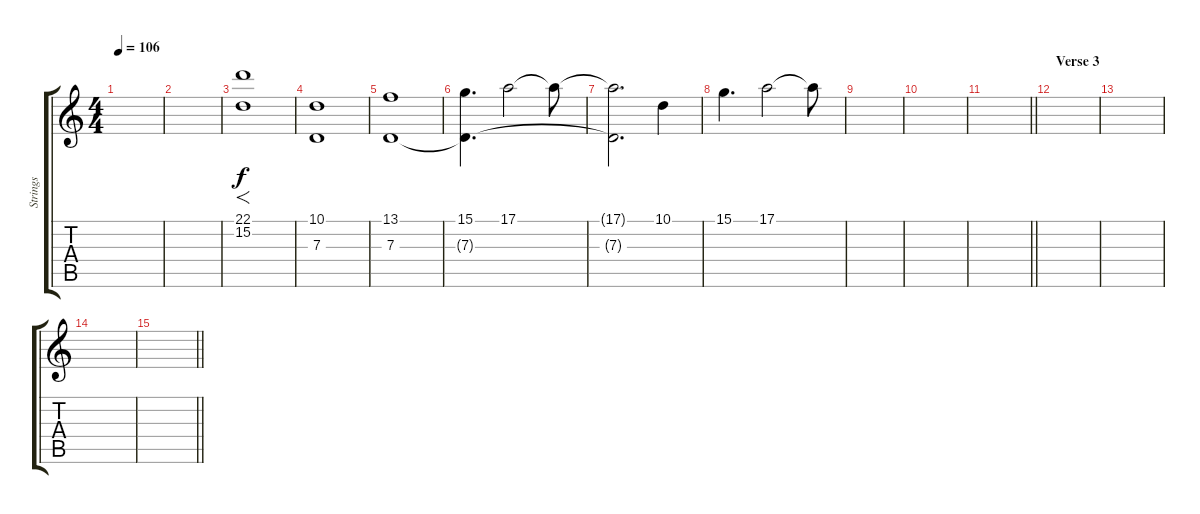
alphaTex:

\track ("Strings" "Strings") {instrument synthstrings1}
\staff {score tabs}
\tuning (E4 B3 G3 D3 A2 E2) {hide}
\ts (4 4)
\tempo 106
\clef g2
\ks c
|
|
(22.1 15.2).1{f dy f} |
(10.1 7.3).1 |
(13.1 7.3).1 |
(15.1 7.3{t}).4{d} 17.1.2 17.1{t}.8 |
(17.1{t} 7.3{t}).2{d} 10.1.4 |
15.1.4{d} 17.1.2 17.1{t}.8 |
|
|
\barLineRight lightlight
|
\section ("" "Verse 3")
|
|
|
\barLineRight lightlight
